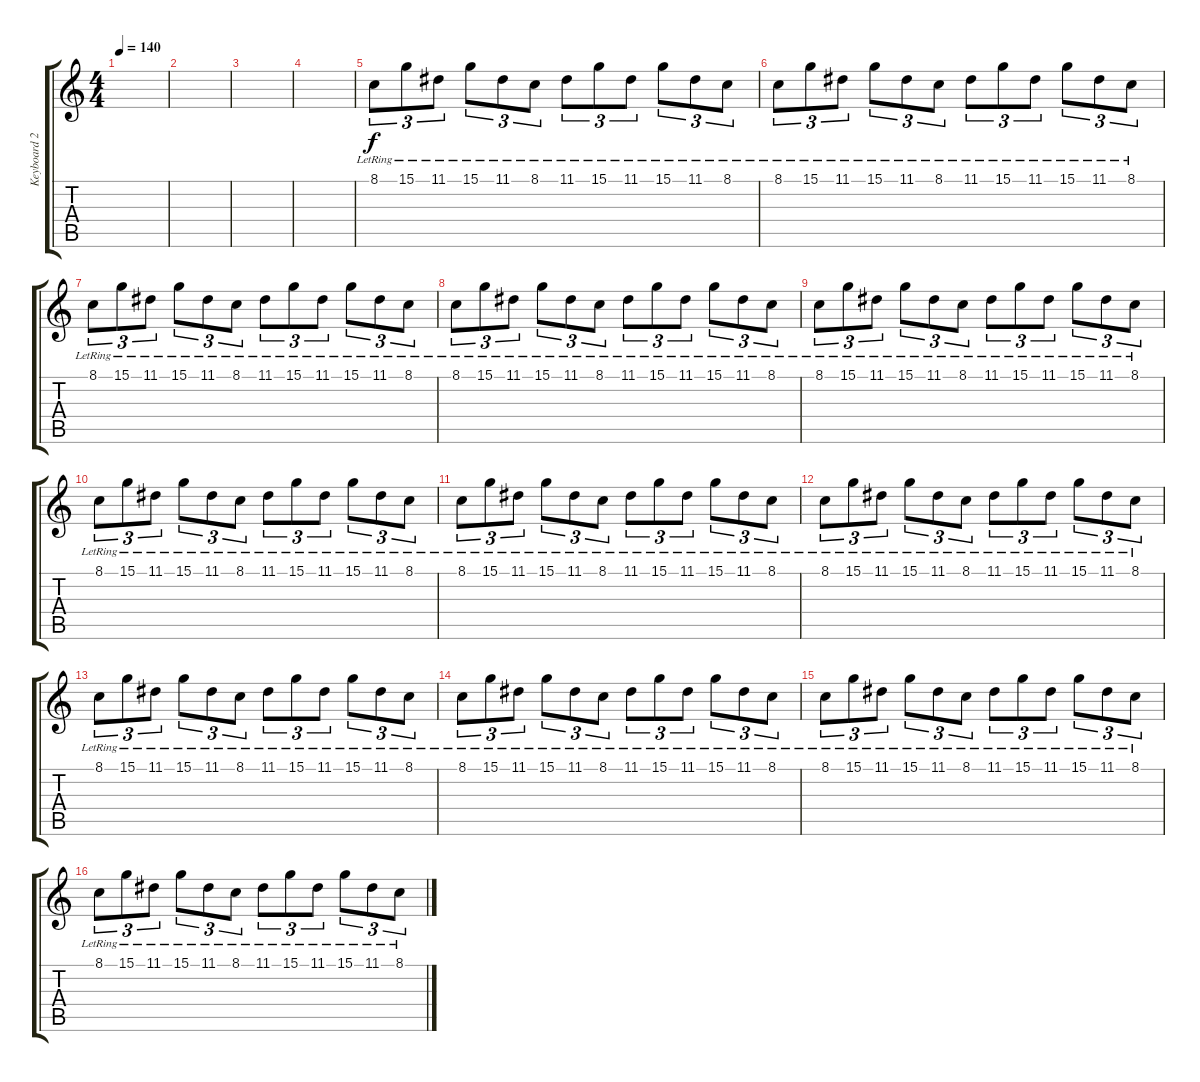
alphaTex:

\track ("Keyboard 2 - Mustis" "Keyboard 2") {instrument musicbox}
\staff {score tabs}
\tuning (E4 B3 G3 D3 A2 E2) {hide}
\ts (4 4)
\tempo 140
\clef g2
\ks c
|
|
|
|
8.1{lr}.8{tu (3 2) dy f volume 12 instrument musicbox} 15.1{lr}.8{tu (3 2)} 11.1{lr}.8{tu (3 2)} 15.1{lr}.8{tu (3 2)} 11.1{lr}.8{tu (3 2)} 8.1{lr}.8{tu (3 2)} 11.1{lr}.8{tu (3 2)} 15.1{lr}.8{tu (3 2)} 11.1{lr}.8{tu (3 2)} 15.1{lr}.8{tu (3 2)} 11.1{lr}.8{tu (3 2)} 8.1{lr}.8{tu (3 2)} |
8.1{lr}.8{tu (3 2)} 15.1{lr}.8{tu (3 2)} 11.1{lr}.8{tu (3 2)} 15.1{lr}.8{tu (3 2)} 11.1{lr}.8{tu (3 2)} 8.1{lr}.8{tu (3 2)} 11.1{lr}.8{tu (3 2)} 15.1{lr}.8{tu (3 2)} 11.1{lr}.8{tu (3 2)} 15.1{lr}.8{tu (3 2)} 11.1{lr}.8{tu (3 2)} 8.1{lr}.8{tu (3 2)} |
8.1{lr}.8{tu (3 2)} 15.1{lr}.8{tu (3 2)} 11.1{lr}.8{tu (3 2)} 15.1{lr}.8{tu (3 2)} 11.1{lr}.8{tu (3 2)} 8.1{lr}.8{tu (3 2)} 11.1{lr}.8{tu (3 2)} 15.1{lr}.8{tu (3 2)} 11.1{lr}.8{tu (3 2)} 15.1{lr}.8{tu (3 2)} 11.1{lr}.8{tu (3 2)} 8.1{lr}.8{tu (3 2)} |
8.1{lr}.8{tu (3 2)} 15.1{lr}.8{tu (3 2)} 11.1{lr}.8{tu (3 2)} 15.1{lr}.8{tu (3 2)} 11.1{lr}.8{tu (3 2)} 8.1{lr}.8{tu (3 2)} 11.1{lr}.8{tu (3 2)} 15.1{lr}.8{tu (3 2)} 11.1{lr}.8{tu (3 2)} 15.1{lr}.8{tu (3 2)} 11.1{lr}.8{tu (3 2)} 8.1{lr}.8{tu (3 2)} |
8.1{lr}.8{tu (3 2)} 15.1{lr}.8{tu (3 2)} 11.1{lr}.8{tu (3 2)} 15.1{lr}.8{tu (3 2)} 11.1{lr}.8{tu (3 2)} 8.1{lr}.8{tu (3 2)} 11.1{lr}.8{tu (3 2)} 15.1{lr}.8{tu (3 2)} 11.1{lr}.8{tu (3 2)} 15.1{lr}.8{tu (3 2)} 11.1{lr}.8{tu (3 2)} 8.1{lr}.8{tu (3 2)} |
8.1{lr}.8{tu (3 2)} 15.1{lr}.8{tu (3 2)} 11.1{lr}.8{tu (3 2)} 15.1{lr}.8{tu (3 2)} 11.1{lr}.8{tu (3 2)} 8.1{lr}.8{tu (3 2)} 11.1{lr}.8{tu (3 2)} 15.1{lr}.8{tu (3 2)} 11.1{lr}.8{tu (3 2)} 15.1{lr}.8{tu (3 2)} 11.1{lr}.8{tu (3 2)} 8.1{lr}.8{tu (3 2)} |
8.1{lr}.8{tu (3 2)} 15.1{lr}.8{tu (3 2)} 11.1{lr}.8{tu (3 2)} 15.1{lr}.8{tu (3 2)} 11.1{lr}.8{tu (3 2)} 8.1{lr}.8{tu (3 2)} 11.1{lr}.8{tu (3 2)} 15.1{lr}.8{tu (3 2)} 11.1{lr}.8{tu (3 2)} 15.1{lr}.8{tu (3 2)} 11.1{lr}.8{tu (3 2)} 8.1{lr}.8{tu (3 2)} |
8.1{lr}.8{tu (3 2)} 15.1{lr}.8{tu (3 2)} 11.1{lr}.8{tu (3 2)} 15.1{lr}.8{tu (3 2)} 11.1{lr}.8{tu (3 2)} 8.1{lr}.8{tu (3 2)} 11.1{lr}.8{tu (3 2)} 15.1{lr}.8{tu (3 2)} 11.1{lr}.8{tu (3 2)} 15.1{lr}.8{tu (3 2)} 11.1{lr}.8{tu (3 2)} 8.1{lr}.8{tu (3 2)} |
8.1{lr}.8{tu (3 2)} 15.1{lr}.8{tu (3 2)} 11.1{lr}.8{tu (3 2)} 15.1{lr}.8{tu (3 2)} 11.1{lr}.8{tu (3 2)} 8.1{lr}.8{tu (3 2)} 11.1{lr}.8{tu (3 2)} 15.1{lr}.8{tu (3 2)} 11.1{lr}.8{tu (3 2)} 15.1{lr}.8{tu (3 2)} 11.1{lr}.8{tu (3 2)} 8.1{lr}.8{tu (3 2)} |
8.1{lr}.8{tu (3 2)} 15.1{lr}.8{tu (3 2)} 11.1{lr}.8{tu (3 2)} 15.1{lr}.8{tu (3 2)} 11.1{lr}.8{tu (3 2)} 8.1{lr}.8{tu (3 2)} 11.1{lr}.8{tu (3 2)} 15.1{lr}.8{tu (3 2)} 11.1{lr}.8{tu (3 2)} 15.1{lr}.8{tu (3 2)} 11.1{lr}.8{tu (3 2)} 8.1{lr}.8{tu (3 2)} |
8.1{lr}.8{tu (3 2)} 15.1{lr}.8{tu (3 2)} 11.1{lr}.8{tu (3 2)} 15.1{lr}.8{tu (3 2)} 11.1{lr}.8{tu (3 2)} 8.1{lr}.8{tu (3 2)} 11.1{lr}.8{tu (3 2)} 15.1{lr}.8{tu (3 2)} 11.1{lr}.8{tu (3 2)} 15.1{lr}.8{tu (3 2)} 11.1{lr}.8{tu (3 2)} 8.1{lr}.8{tu (3 2)} |
8.1{lr}.8{tu (3 2)} 15.1{lr}.8{tu (3 2)} 11.1{lr}.8{tu (3 2)} 15.1{lr}.8{tu (3 2)} 11.1{lr}.8{tu (3 2)} 8.1{lr}.8{tu (3 2)} 11.1{lr}.8{tu (3 2)} 15.1{lr}.8{tu (3 2)} 11.1{lr}.8{tu (3 2)} 15.1{lr}.8{tu (3 2)} 11.1{lr}.8{tu (3 2)} 8.1{lr}.8{tu (3 2)}
